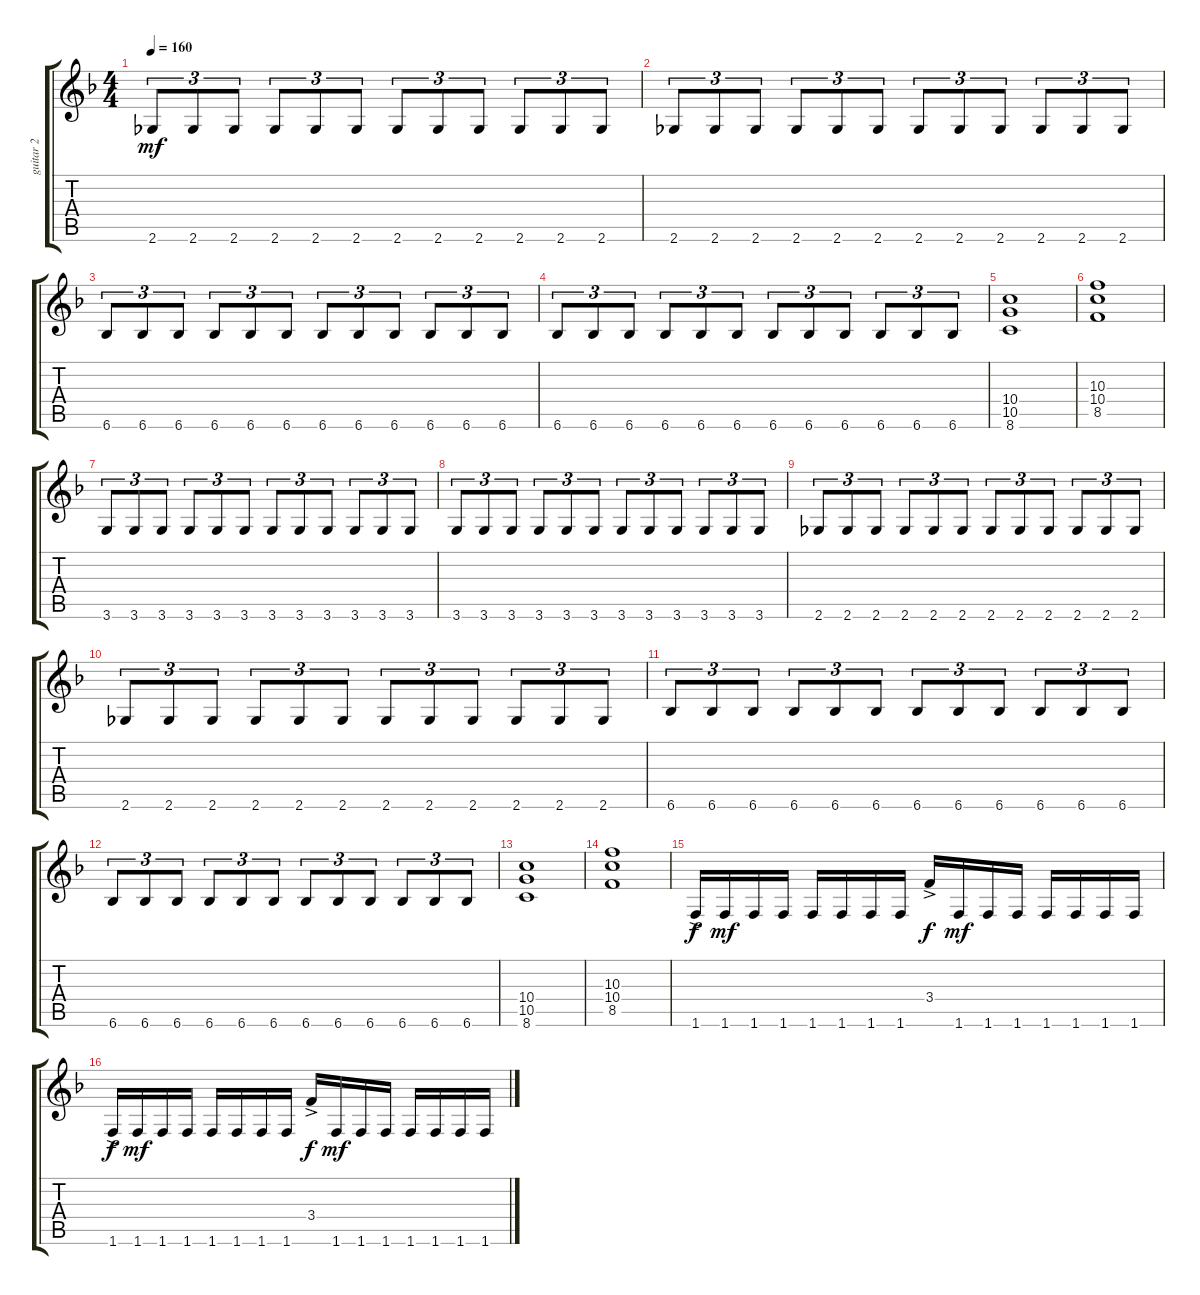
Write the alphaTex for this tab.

\track ("guitar 2" "guitar 2") {instrument overdrivenguitar}
\staff {score tabs}
\tuning (E4 B3 G3 D3 A2 E2) {hide}
\ts (4 4)
\tempo 160
\clef g2
\ks dminor
2.6.8{tu (3 2) dy mf} 2.6.8{tu (3 2)} 2.6.8{tu (3 2)} 2.6.8{tu (3 2)} 2.6.8{tu (3 2)} 2.6.8{tu (3 2)} 2.6.8{tu (3 2)} 2.6.8{tu (3 2)} 2.6.8{tu (3 2)} 2.6.8{tu (3 2)} 2.6.8{tu (3 2)} 2.6.8{tu (3 2)} |
2.6.8{tu (3 2)} 2.6.8{tu (3 2)} 2.6.8{tu (3 2)} 2.6.8{tu (3 2)} 2.6.8{tu (3 2)} 2.6.8{tu (3 2)} 2.6.8{tu (3 2)} 2.6.8{tu (3 2)} 2.6.8{tu (3 2)} 2.6.8{tu (3 2)} 2.6.8{tu (3 2)} 2.6.8{tu (3 2)} |
6.6.8{tu (3 2)} 6.6.8{tu (3 2)} 6.6.8{tu (3 2)} 6.6.8{tu (3 2)} 6.6.8{tu (3 2)} 6.6.8{tu (3 2)} 6.6.8{tu (3 2)} 6.6.8{tu (3 2)} 6.6.8{tu (3 2)} 6.6.8{tu (3 2)} 6.6.8{tu (3 2)} 6.6.8{tu (3 2)} |
6.6.8{tu (3 2)} 6.6.8{tu (3 2)} 6.6.8{tu (3 2)} 6.6.8{tu (3 2)} 6.6.8{tu (3 2)} 6.6.8{tu (3 2)} 6.6.8{tu (3 2)} 6.6.8{tu (3 2)} 6.6.8{tu (3 2)} 6.6.8{tu (3 2)} 6.6.8{tu (3 2)} 6.6.8{tu (3 2)} |
(10.4 10.5 8.6).1 |
(10.3 10.4 8.5).1 |
3.6.8{tu (3 2)} 3.6.8{tu (3 2)} 3.6.8{tu (3 2)} 3.6.8{tu (3 2)} 3.6.8{tu (3 2)} 3.6.8{tu (3 2)} 3.6.8{tu (3 2)} 3.6.8{tu (3 2)} 3.6.8{tu (3 2)} 3.6.8{tu (3 2)} 3.6.8{tu (3 2)} 3.6.8{tu (3 2)} |
3.6.8{tu (3 2)} 3.6.8{tu (3 2)} 3.6.8{tu (3 2)} 3.6.8{tu (3 2)} 3.6.8{tu (3 2)} 3.6.8{tu (3 2)} 3.6.8{tu (3 2)} 3.6.8{tu (3 2)} 3.6.8{tu (3 2)} 3.6.8{tu (3 2)} 3.6.8{tu (3 2)} 3.6.8{tu (3 2)} |
2.6.8{tu (3 2)} 2.6.8{tu (3 2)} 2.6.8{tu (3 2)} 2.6.8{tu (3 2)} 2.6.8{tu (3 2)} 2.6.8{tu (3 2)} 2.6.8{tu (3 2)} 2.6.8{tu (3 2)} 2.6.8{tu (3 2)} 2.6.8{tu (3 2)} 2.6.8{tu (3 2)} 2.6.8{tu (3 2)} |
2.6.8{tu (3 2)} 2.6.8{tu (3 2)} 2.6.8{tu (3 2)} 2.6.8{tu (3 2)} 2.6.8{tu (3 2)} 2.6.8{tu (3 2)} 2.6.8{tu (3 2)} 2.6.8{tu (3 2)} 2.6.8{tu (3 2)} 2.6.8{tu (3 2)} 2.6.8{tu (3 2)} 2.6.8{tu (3 2)} |
6.6.8{tu (3 2)} 6.6.8{tu (3 2)} 6.6.8{tu (3 2)} 6.6.8{tu (3 2)} 6.6.8{tu (3 2)} 6.6.8{tu (3 2)} 6.6.8{tu (3 2)} 6.6.8{tu (3 2)} 6.6.8{tu (3 2)} 6.6.8{tu (3 2)} 6.6.8{tu (3 2)} 6.6.8{tu (3 2)} |
6.6.8{tu (3 2)} 6.6.8{tu (3 2)} 6.6.8{tu (3 2)} 6.6.8{tu (3 2)} 6.6.8{tu (3 2)} 6.6.8{tu (3 2)} 6.6.8{tu (3 2)} 6.6.8{tu (3 2)} 6.6.8{tu (3 2)} 6.6.8{tu (3 2)} 6.6.8{tu (3 2)} 6.6.8{tu (3 2)} |
(10.4 10.5 8.6).1 |
(10.3 10.4 8.5).1 |
1.6{ac}.16{dy f} 1.6.16{dy mf} 1.6.16 1.6.16 1.6.16 1.6.16 1.6.16 1.6.16 3.4{ac}.16{dy f} 1.6.16{dy mf} 1.6.16 1.6.16 1.6.16 1.6.16 1.6.16 1.6.16 |
1.6{ac}.16{dy f} 1.6.16{dy mf} 1.6.16 1.6.16 1.6.16 1.6.16 1.6.16 1.6.16 3.4{ac}.16{dy f} 1.6.16{dy mf} 1.6.16 1.6.16 1.6.16 1.6.16 1.6.16 1.6.16
